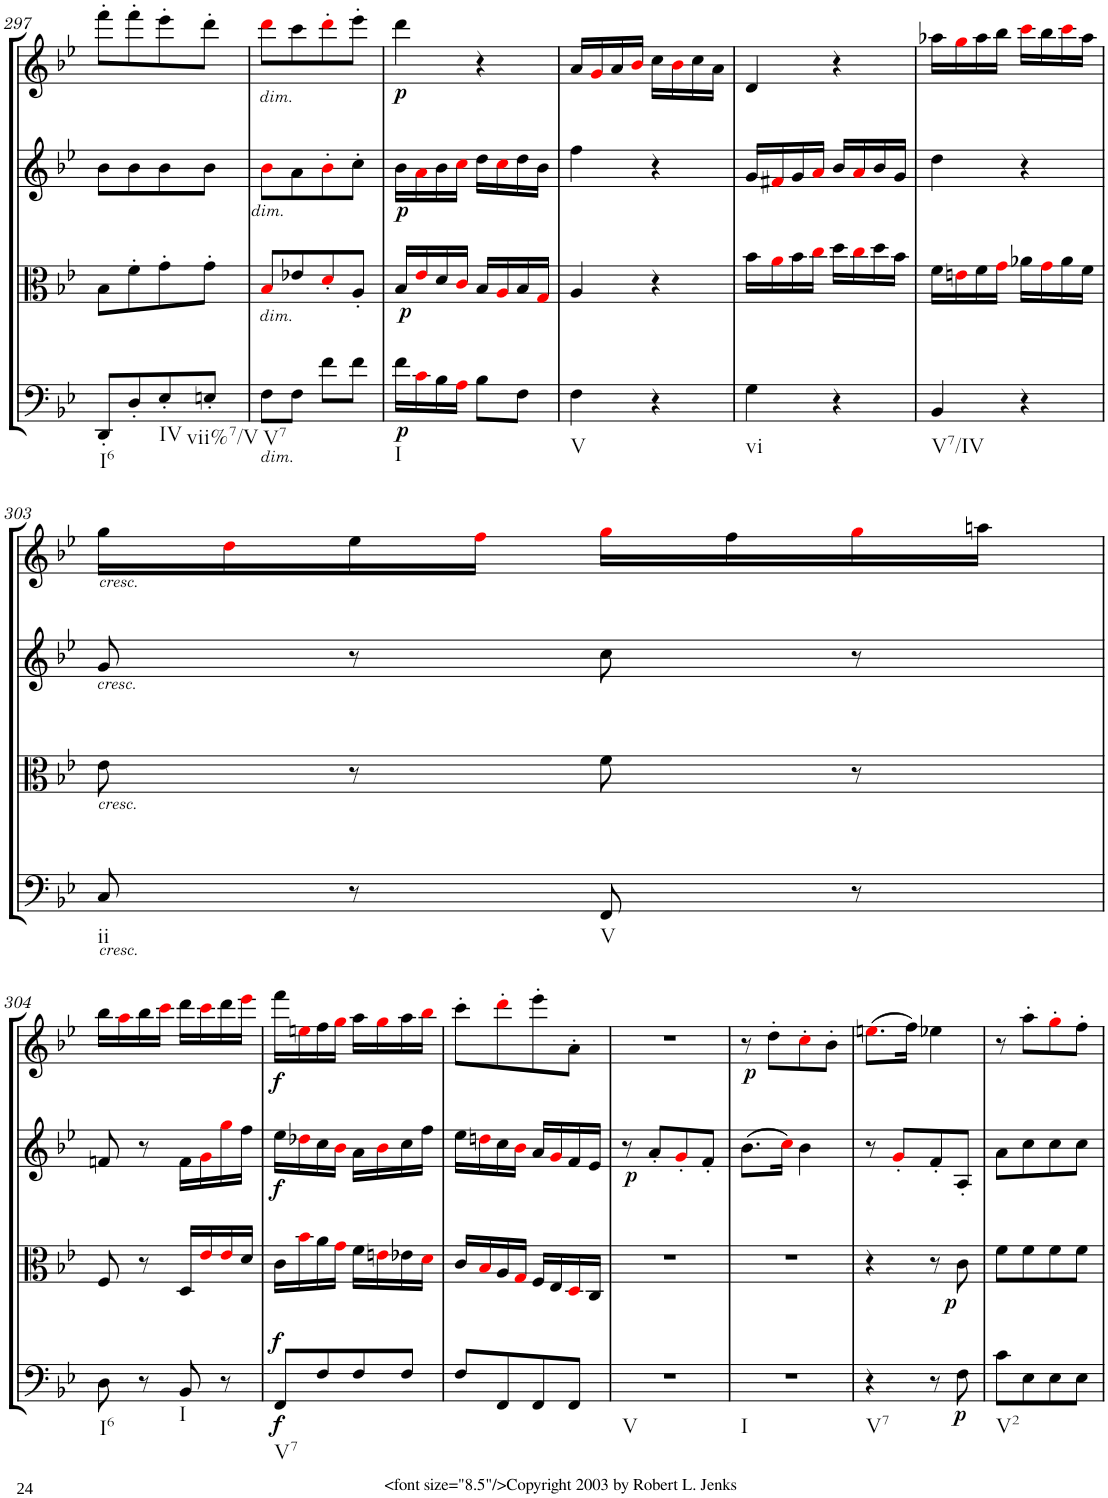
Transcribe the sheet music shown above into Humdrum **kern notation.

**kern	**dynam	**kern	**dynam	**kern	**dynam	**kern	**dynam
*part4	*part4	*part3	*part3	*part2	*part2	*part1	*part1
*staff4	*staff4	*staff3	*staff3	*staff2	*staff2	*staff1	*staff1
*I"Cello	*	*I"Viola	*	*I"2nd Violin	*	*I"1st Violin	*
*	*	*I'Vla	*	*I'Vln	*	*I'Vln	*
!!LO:PB:g=z
*clefF4	*	*clefC3	*	*clefG2	*	*clefG2	*
*k[b-e-]	*	*k[b-e-]	*	*k[b-e-]	*	*k[b-e-]	*
*B-:	*	*B-:	*	*B-:	*	*B-:	*
*M2/4	*	*M2/4	*	*M2/4	*	*M2/4	*
=297	=297	=297	=297	=297	=297	=297	=297
!LO:TX:b:t=I6	!	!	!	!	!	!	!
8DD'/L	.	8B-\L	.	8b-\L	.	8fff'\L	.
8D'/	.	8f'\	.	8b-\	.	8fff'\	.
!LO:TX:b:t=IV	!	!	!	!	!	!	!
8E-'/	.	8g'\	.	8b-\	.	8eee-'\	.
!LO:TX:b:t=vii%7/V	!	!	!	!	!	!	!
8En'/J	.	8g'\J	.	8b-\J	.	8ddd'\J	.
=298	=298	=298	=298	=298	=298	=298	=298
!	!	!	!	!	!	!LO:TX:b:i:t=dim.	!
!	!	!	!	!LO:TX:b:i:t=dim.	!	!	!
!	!	!LO:TX:b:i:t=dim.	!	!	!	!	!
!LO:TX:b:i:t=dim.	!	!	!	!	!	!	!
!LO:TX:b:t=V7	!	!	!	!	!	!	!
8F\L	.	8B-i/L	.	8b-i\L	.	8dddi\L	.
8F\J	.	8e-X/	.	8a\	.	8ccc\	.
8f\L	.	8d'i/	.	8b-'i\	.	8ddd'i\	.
8f\J	.	8A'/J	.	8cc'\J	.	8eee-'\J	.
=299	=299	=299	=299	=299	=299	=299	=299
!LO:TX:b:t=I	!	!	!	!	!	!	!
!	!LO:DY:b	!	!LO:DY:b	!	!LO:DY:b	!	!LO:DY:b
16f\LL	p	16B-/LL	p	16b-\LL	p	4ddd\	p
16ci\	.	16e-i/	.	16ai\	.	.	.
16B-\	.	16d/	.	16b-\	.	.	.
16Ai\JJ	.	16ci/JJ	.	16cci\JJ	.	.	.
8B-\L	.	16B-/LL	.	16dd\LL	.	4r	.
.	.	16Ai/	.	16cci\	.	.	.
8F\J	.	16B-/	.	16dd\	.	.	.
.	.	16Gi/JJ	.	16b-\JJ	.	.	.
=300	=300	=300	=300	=300	=300	=300	=300
!LO:TX:b:t=V	!	!	!	!	!	!	!
4F\	.	4A/	.	4ff\	.	16a/LL	.
.	.	.	.	.	.	16gi/	.
.	.	.	.	.	.	16a/	.
.	.	.	.	.	.	16b-i/JJ	.
4r	.	4r	.	4r	.	16cc\LL	.
.	.	.	.	.	.	16b-i\	.
.	.	.	.	.	.	16cc\	.
.	.	.	.	.	.	16a\JJ	.
=301	=301	=301	=301	=301	=301	=301	=301
!LO:TX:b:t=vi	!	!	!	!	!	!	!
4G\	.	16b-\LL	.	16g/LL	.	4d/	.
.	.	16ai\	.	16f#Xi/	.	.	.
.	.	16b-\	.	16g/	.	.	.
.	.	16cci\JJ	.	16ai/JJ	.	.	.
4r	.	16dd\LL	.	16b-/LL	.	4r	.
.	.	16cci\	.	16ai/	.	.	.
.	.	16dd\	.	16b-/	.	.	.
.	.	16b-\JJ	.	16g/JJ	.	.	.
=302	=302	=302	=302	=302	=302	=302	=302
!LO:TX:b:t=V7/IV	!	!	!	!	!	!	!
4BB-/	.	16f\LL	.	4dd\	.	16aa-X\LL	.
.	.	16eni\	.	.	.	16ggi\	.
.	.	16f\	.	.	.	16aa-\	.
.	.	16gi\JJ	.	.	.	16bb-\JJ	.
4r	.	16a-X\LL	.	4r	.	16ccci\LL	.
.	.	16gi\	.	.	.	16bb-\	.
.	.	16a-\	.	.	.	16ccci\	.
.	.	16f\JJ	.	.	.	16aa-\JJ	.
!!LO:LB:g=z
=303	=303	=303	=303	=303	=303	=303	=303
!	!	!	!	!	!	!LO:TX:b:i:t=cresc.	!
!	!	!	!	!LO:TX:b:i:t=cresc.	!	!	!
!	!	!LO:TX:b:i:t=cresc.	!	!	!	!	!
!LO:TX:b:i:t=cresc.	!	!	!	!	!	!	!
!LO:TX:b:t=ii	!	!	!	!	!	!	!
8C/	.	8e-\	.	8g/	.	16gg\LL	.
.	.	.	.	.	.	16ddi\	.
8r	.	8r	.	8r	.	16ee-\	.
.	.	.	.	.	.	16ffi\JJ	.
!LO:TX:b:t=V	!	!	!	!	!	!	!
8FF/	.	8f\	.	8cc\	.	16ggi\LL	.
.	.	.	.	.	.	16ff\	.
8r	.	8r	.	8r	.	16ggi\	.
.	.	.	.	.	.	16aan\JJ	.
!!LO:LB:g=z
=304	=304	=304	=304	=304	=304	=304	=304
!LO:TX:b:t=I6	!	!	!	!	!	!	!
8D\	.	8F/	.	8fn/	.	16bb-\LL	.
.	.	.	.	.	.	16aai\	.
8r	.	8r	.	8r	.	16bb-\	.
.	.	.	.	.	.	16ccci\JJ	.
!LO:TX:b:t=I	!	!	!	!	!	!	!
8BB-/	.	16D/LL	.	16f\LL	.	16ddd\LL	.
.	.	16e-i/	.	16gi\	.	16ccci\	.
8r	.	16e-i/	.	16ggi\	.	16ddd\	.
.	.	16d/JJ	.	16ff\JJ	.	16eee-i\JJ	.
=305	=305	=305	=305	=305	=305	=305	=305
!LO:TX:b:t=V7	!	!	!	!	!	!	!
!	!LO:DY:a	!	!	!	!	!	!
!	!LO:DY:n=1:b	!	!	!	!LO:DY:b	!	!LO:DY:b
8FF/L	f f	16c\LL	.	16ee-\LL	f	16fff\LL	f
.	.	16b-i\	.	16dd-Xi\	.	16eeni\	.
8F/	.	16a\	.	16cc\	.	16ff\	.
.	.	16gi\JJ	.	16b-i\JJ	.	16ggi\JJ	.
8F/	.	16f\LL	.	16a\LL	.	16aa\LL	.
.	.	16eni\	.	16b-i\	.	16ggi\	.
8F/J	.	16e-X\	.	16cc\	.	16aa\	.
.	.	16di\JJ	.	16ff\JJ	.	16bb-i\JJ	.
=306	=306	=306	=306	=306	=306	=306	=306
8F/L	.	16c/LL	.	16ee-\LL	.	8ccc'\L	.
.	.	16B-i/	.	16ddni\	.	.	.
8FF/	.	16A/	.	16cc\	.	8ddd'i\	.
.	.	16Gi/JJ	.	16b-i\JJ	.	.	.
8FF/	.	16F/LL	.	16a/LL	.	8eee-'\	.
.	.	16E-/	.	16gi/	.	.	.
8FF/J	.	16Di/	.	16f/	.	8a'\J	.
.	.	16C/JJ	.	16e-/JJ	.	.	.
=307	=307	=307	=307	=307	=307	=307	=307
!LO:TX:b:t=V	!	!	!	!	!	!	!
!	!	!	!	!	!LO:DY:b	!	!
2r	.	2r	.	8r	p	2r	.
.	.	.	.	8a'/L	.	.	.
.	.	.	.	8g'i/	.	.	.
.	.	.	.	8f'/J	.	.	.
=308	=308	=308	=308	=308	=308	=308	=308
!LO:TX:b:t=I	!	!	!	!	!	!	!
!	!	!	!	!	!	!	!LO:DY:b
2r	.	2r	.	(8.b-\L	.	8r	p
.	.	.	.	.	.	8dd'\L	.
.	.	.	.	16cci\Jk)	.	.	.
.	.	.	.	4b-\	.	8cc'i\	.
.	.	.	.	.	.	8b-'\J	.
=309	=309	=309	=309	=309	=309	=309	=309
!LO:TX:b:t=V7	!	!	!	!	!	!	!
4r	.	4r	.	8r	.	(8.eeni\L	.
.	.	.	.	8g'i/L	.	.	.
.	.	.	.	.	.	16ff\Jk)	.
8r	.	8r	.	8f'/	.	4ee-X\	.
!	!LO:DY:b	!	!LO:DY:b	!	!	!	!
8F\	p	8c\	p	8A'/J	.	.	.
=310	=310	=310	=310	=310	=310	=310	=310
!LO:TX:b:t=V2	!	!	!	!	!	!	!
8c\L	.	8f\L	.	8a\L	.	8r	.
8E-\	.	8f\	.	8cc\	.	8aa'\L	.
8E-\	.	8f\	.	8cc\	.	8gg'i\	.
8E-\J	.	8f\J	.	8cc\J	.	8ff'\J	.
=	=	=	=	=	=	=	=
*-	*-	*-	*-	*-	*-	*-	*-
